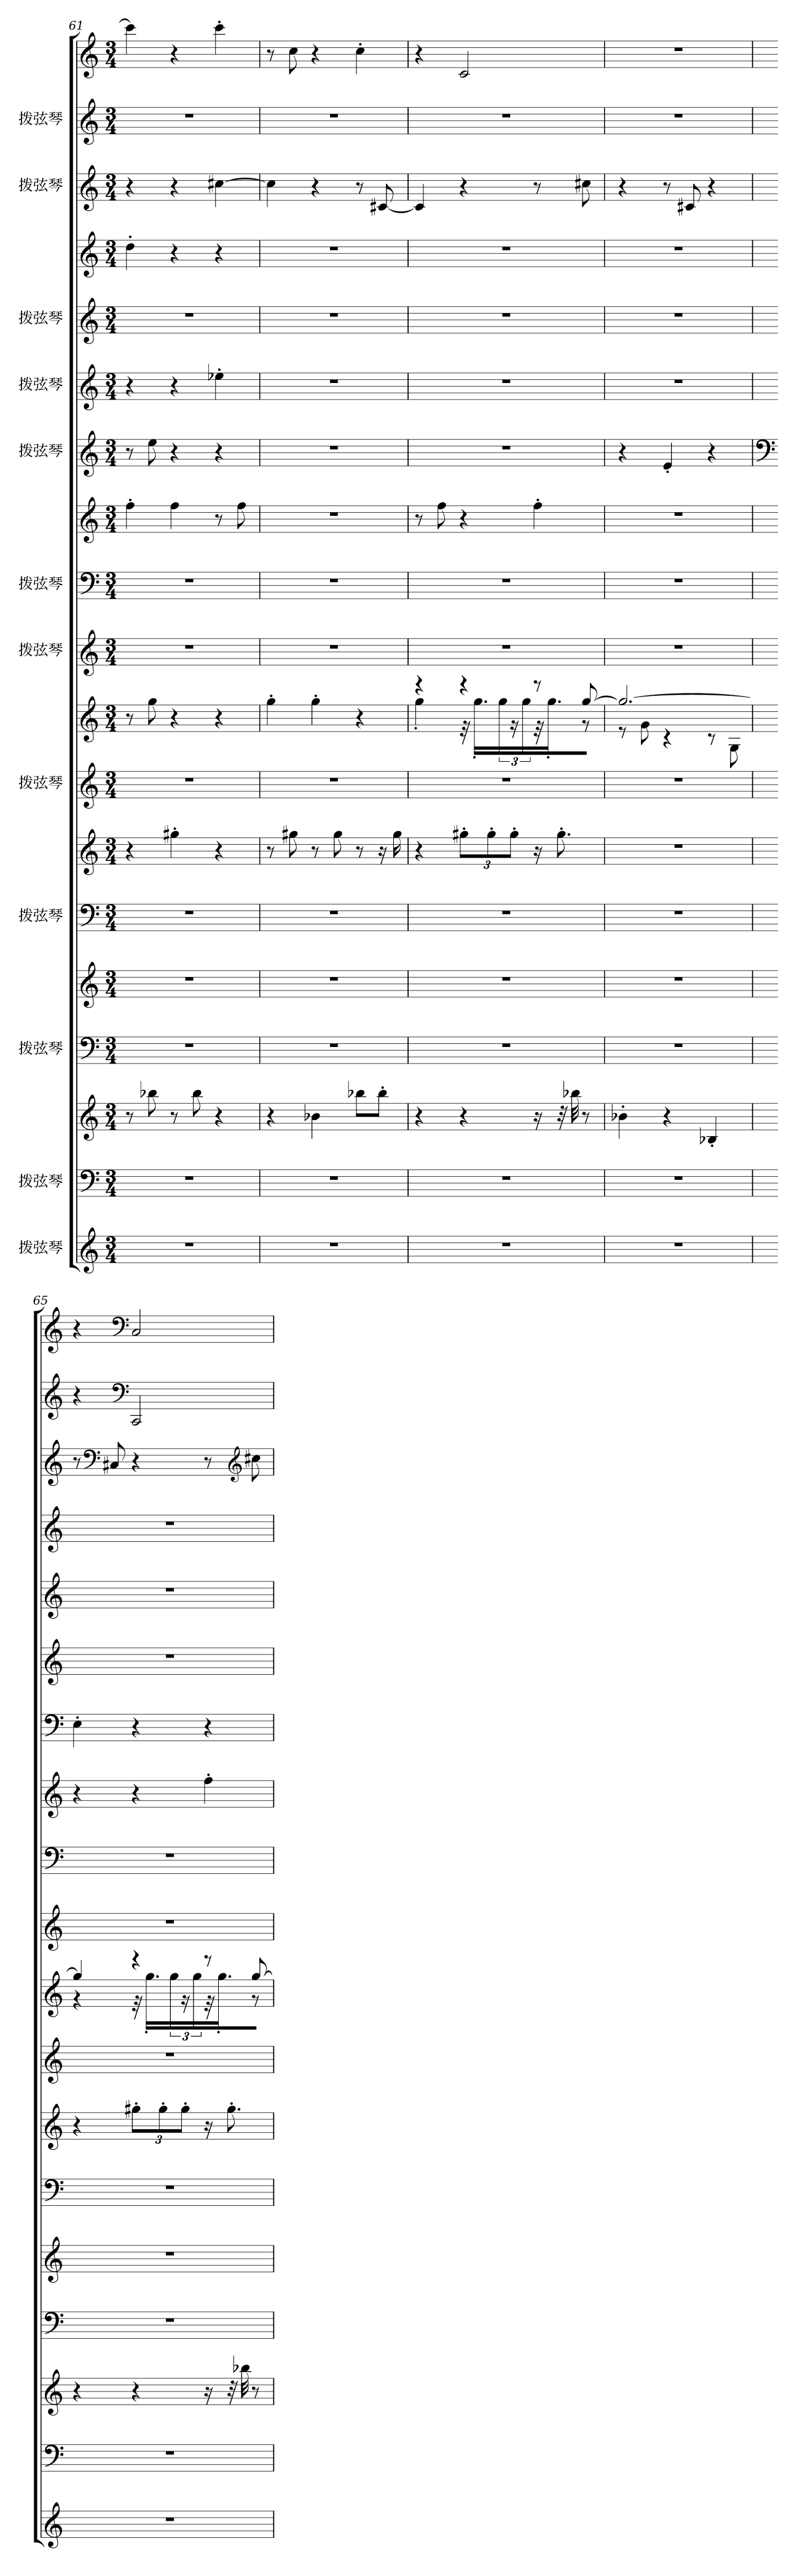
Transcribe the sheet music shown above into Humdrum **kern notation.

**kern	**kern	**kern	**kern	**kern	**kern	**kern	**kern	**kern	**kern	**kern	**kern	**kern	**kern	**kern	**kern	**kern	**kern	**kern
*part12	*part11	*part11	*part10	*part10	*part9	*part9	*part8	*part8	*part7	*part6	*part6	*part5	*part4	*part3	*part3	*part2	*part1	*part1
*staff19	*staff18	*staff17	*staff16	*staff15	*staff14	*staff13	*staff12	*staff11	*staff10	*staff9	*staff8	*staff7	*staff6	*staff5	*staff4	*staff3	*staff2	*staff1
*I"拨弦琴	*I"拨弦琴	*	*I"拨弦琴	*	*I"拨弦琴	*	*I"拨弦琴	*	*I"拨弦琴	*I"拨弦琴	*	*I"拨弦琴	*I"拨弦琴	*I"拨弦琴	*	*I"拨弦琴	*I"拨弦琴	*
*clefG2	*clefF4	*clefG2	*clefF4	*clefG2	*clefF4	*clefG2	*clefG2	*clefG2	*clefG2	*clefF4	*clefG2	*clefG2	*clefG2	*clefG2	*clefG2	*clefG2	*clefG2	*clefG2
*k[]	*k[]	*k[]	*k[]	*k[]	*k[]	*k[]	*k[]	*k[]	*k[]	*k[]	*k[]	*k[]	*k[]	*k[]	*k[]	*k[]	*k[]	*k[]
*M3/4	*M3/4	*M3/4	*M3/4	*M3/4	*M3/4	*M3/4	*M3/4	*M3/4	*M3/4	*M3/4	*M3/4	*M3/4	*M3/4	*M3/4	*M3/4	*M3/4	*M3/4	*M3/4
=61	=61	=61	=61	=61	=61	=61	=61	=61	=61	=61	=61	=61	=61	=61	=61	=61	=61	=61
2.r	2.r	8r	2.r	2.r	2.r	4r	2.r	8r	2.r	2.r	4ff'\	8r	4r	2.r	4dd'\	4r	2.r	4ccc\]
.	.	8bb-X\	.	.	.	.	.	8gg\	.	.	.	8ee\	.	.	.	.	.	.
.	.	8r	.	.	.	4gg#X'\	.	4r	.	.	4ff\	4r	4r	.	4r	4r	.	4r
.	.	8bb-\	.	.	.	.	.	.	.	.	.	.	.	.	.	.	.	.
.	.	4r	.	.	.	4r	.	4r	.	.	8r	4r	4ee-X'\	.	4r	[4cc#X\	.	4ccc'\
.	.	.	.	.	.	.	.	.	.	.	8ff\	.	.	.	.	.	.	.
=62	=62	=62	=62	=62	=62	=62	=62	=62	=62	=62	=62	=62	=62	=62	=62	=62	=62	=62
2.r	2.r	4r	2.r	2.r	2.r	8r	2.r	4gg'\	2.r	2.r	2.r	2.r	2.r	2.r	2.r	4cc#\]	2.r	8r
.	.	.	.	.	.	8gg#X\	.	.	.	.	.	.	.	.	.	.	.	8cc\
.	.	4b-X\	.	.	.	8r	.	4gg'\	.	.	.	.	.	.	.	4r	.	4r
.	.	.	.	.	.	8gg#\	.	.	.	.	.	.	.	.	.	.	.	.
.	.	8bb-X\L	.	.	.	8r	.	4r	.	.	.	.	.	.	.	8r	.	4cc'\
.	.	8bb-'\J	.	.	.	16r	.	.	.	.	.	.	.	.	.	[8c#X/	.	.
.	.	.	.	.	.	16gg#\	.	.	.	.	.	.	.	.	.	.	.	.
=63	=63	=63	=63	=63	=63	=63	=63	=63	=63	=63	=63	=63	=63	=63	=63	=63	=63	=63
*	*	*	*	*	*	*	*	*^	*	*	*	*	*	*	*	*	*	*
2.r	2.r	4r	2.r	2.r	2.r	4r	2.r	4r	4gg'\	2.r	2.r	8r	2.r	2.r	2.r	2.r	4c#/]	2.r	4r
.	.	.	.	.	.	.	.	.	.	.	.	8ff\	.	.	.	.	.	.	.
*	*	*	*	*	*	*Xbrackettup	*	*	*	*	*	*	*	*	*	*	*	*	*
.	.	4r	.	.	.	12gg#X'\L	.	4r	32r	.	.	4r	.	.	.	.	4r	.	2c/
.	.	.	.	.	.	.	.	.	16.gg'\LL	.	.	.	.	.	.	.	.	.	.
.	.	.	.	.	.	12gg#'\	.	.	.	.	.	.	.	.	.	.	.	.	.
.	.	.	.	.	.	.	.	.	24gg\JJ	.	.	.	.	.	.	.	.	.	.
.	.	.	.	.	.	12gg#'\J	.	.	24r	.	.	.	.	.	.	.	.	.	.
.	.	.	.	.	.	.	.	.	24gg\	.	.	.	.	.	.	.	.	.	.
.	.	16r	.	.	.	16r	.	8r	32r	.	.	4ff'\	.	.	.	.	8r	.	.
.	.	.	.	.	.	.	.	.	16.gg'\	.	.	.	.	.	.	.	.	.	.
.	.	32r	.	.	.	8.gg#'\	.	.	.	.	.	.	.	.	.	.	.	.	.
.	.	32bb-X\	.	.	.	.	.	.	.	.	.	.	.	.	.	.	.	.	.
.	.	8r	.	.	.	.	.	[8gg/	8r	.	.	.	.	.	.	.	8cc#X\	.	.
!!LO:PB:g=z
=64	=64	=64	=64	=64	=64	=64	=64	=64	=64	=64	=64	=64	=64	=64	=64	=64	=64	=64	=64
2.r	2.r	4b-X'\	2.r	2.r	2.r	2.r	2.r	2.gg/_	8r	2.r	2.r	2.r	4r	2.r	2.r	2.r	4r	2.r	2.r
.	.	.	.	.	.	.	.	.	8g\	.	.	.	.	.	.	.	.	.	.
.	.	4r	.	.	.	.	.	.	4r	.	.	.	4e'/	.	.	.	8r	.	.
.	.	.	.	.	.	.	.	.	.	.	.	.	.	.	.	.	8c#X/	.	.
.	.	4B-X'/	.	.	.	.	.	.	8r	.	.	.	4r	.	.	.	4r	.	.
.	.	.	.	.	.	.	.	.	8G\	.	.	.	.	.	.	.	.	.	.
=65	=65	=65	=65	=65	=65	=65	=65	=65	=65	=65	=65	=65	=65	=65	=65	=65	=65	=65	=65
*	*	*	*	*	*	*	*	*	*	*	*	*	*clefF4	*	*	*	*	*	*
2.r	2.r	4r	2.r	2.r	2.r	4r	2.r	4gg/]	4r	2.r	2.r	4r	4E'\	2.r	2.r	2.r	8r	4r	4r
*	*	*	*	*	*	*	*	*	*	*	*	*	*	*	*	*	*clefF4	*	*
.	.	.	.	.	.	.	.	.	.	.	.	.	.	.	.	.	8C#X/	.	.
*	*	*	*	*	*	*	*	*	*	*	*	*	*	*	*	*	*	*clefF4	*clefF4
.	.	4r	.	.	.	12gg#X'\L	.	4r	32r	.	.	4r	4r	.	.	.	4r	2CC/	2C/
.	.	.	.	.	.	.	.	.	16.gg'\LL	.	.	.	.	.	.	.	.	.	.
.	.	.	.	.	.	12gg#'\	.	.	.	.	.	.	.	.	.	.	.	.	.
.	.	.	.	.	.	.	.	.	24gg\JJ	.	.	.	.	.	.	.	.	.	.
.	.	.	.	.	.	12gg#'\J	.	.	24r	.	.	.	.	.	.	.	.	.	.
.	.	.	.	.	.	.	.	.	24gg\	.	.	.	.	.	.	.	.	.	.
.	.	16r	.	.	.	16r	.	8r	32r	.	.	4ff'\	4r	.	.	.	8r	.	.
.	.	.	.	.	.	.	.	.	16.gg'\	.	.	.	.	.	.	.	.	.	.
.	.	32r	.	.	.	8.gg#'\	.	.	.	.	.	.	.	.	.	.	.	.	.
.	.	32bb-X\	.	.	.	.	.	.	.	.	.	.	.	.	.	.	.	.	.
*	*	*	*	*	*	*	*	*	*	*	*	*	*	*	*	*	*clefG2	*	*
.	.	8r	.	.	.	.	.	[8gg/	8r	.	.	.	.	.	.	.	8cc#X\	.	.
*	*	*	*	*	*	*	*	*v	*v	*	*	*	*	*	*	*	*	*	*
=	=	=	=	=	=	=	=	=	=	=	=	=	=	=	=	=	=	=
*-	*-	*-	*-	*-	*-	*-	*-	*-	*-	*-	*-	*-	*-	*-	*-	*-	*-	*-
